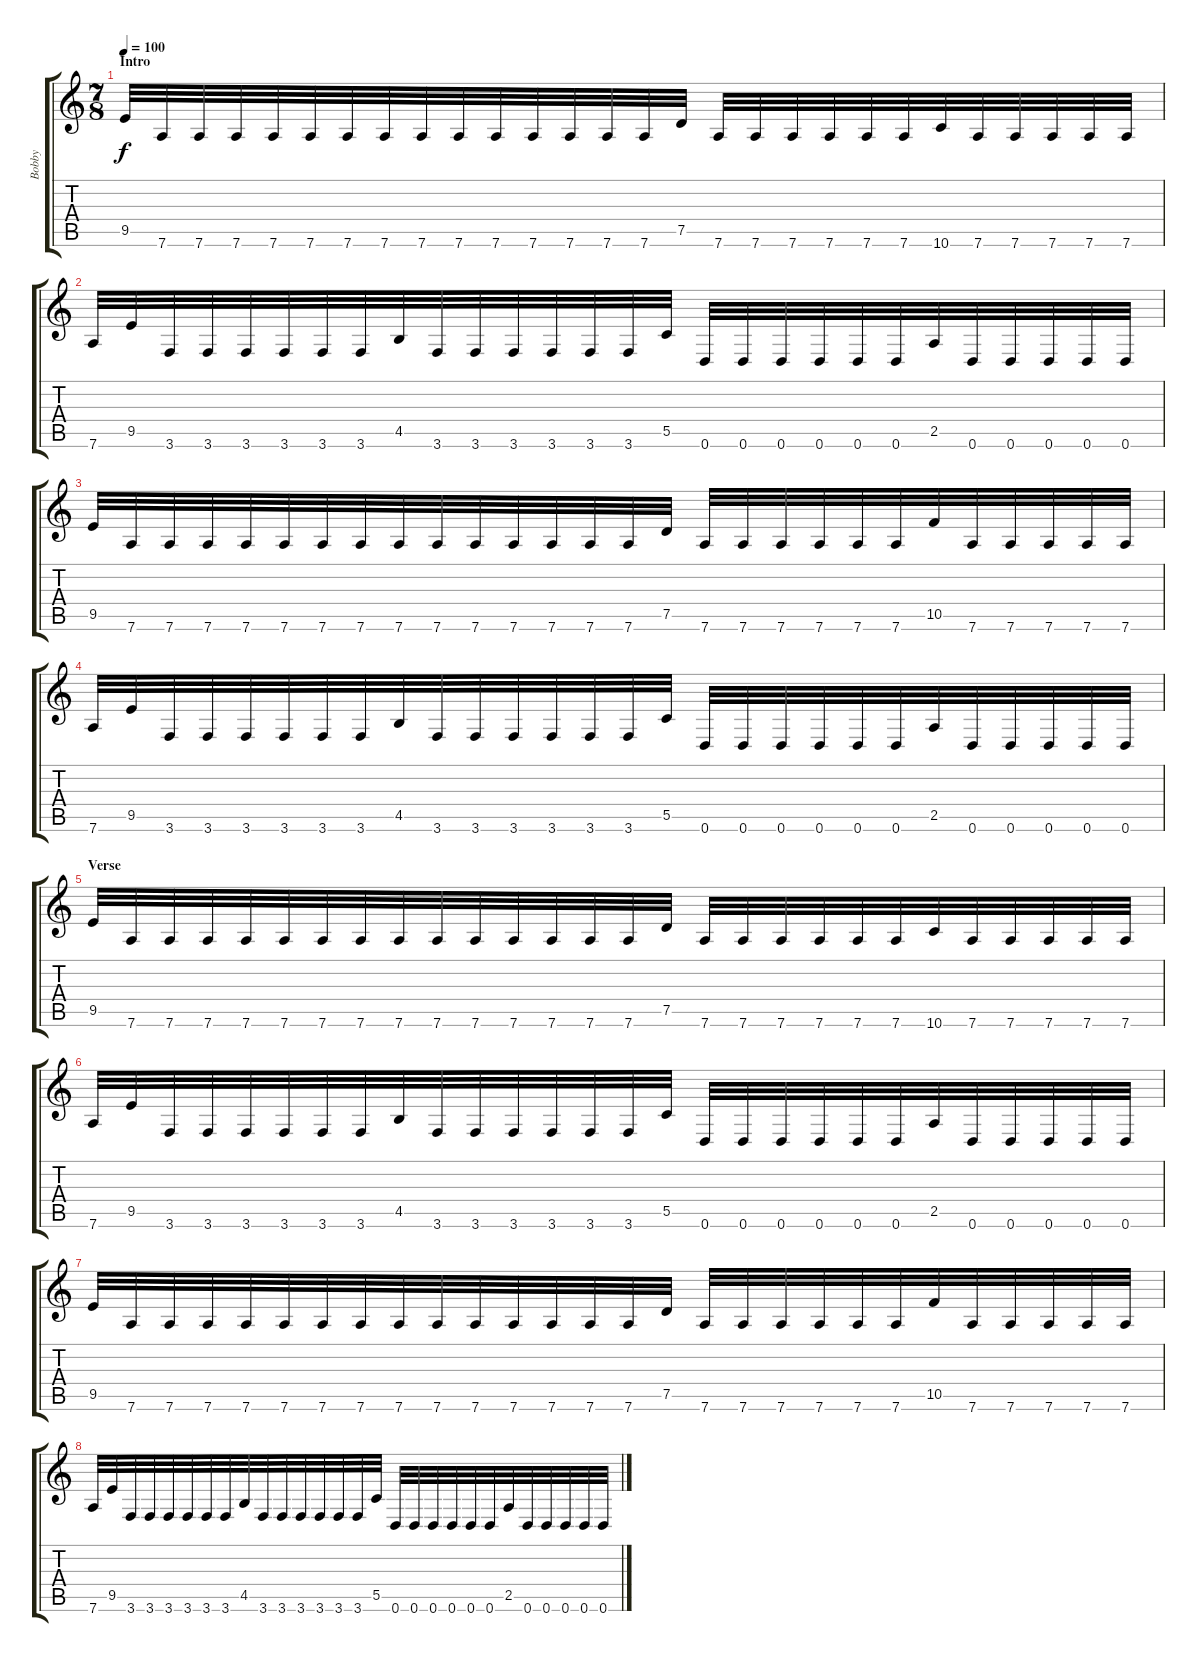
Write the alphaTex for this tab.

\track ("Bobby" "Bobby") {instrument distortionguitar}
\staff {score tabs}
\tuning (D4 A3 F3 C3 G2 D2) {hide}
\ts (7 8)
\section ("" "Intro")
\tempo 100
\clef g2
\ks c
9.5.32{dy f instrument distortionguitar} 7.6.32 7.6.32 7.6.32 7.6.32 7.6.32 7.6.32 7.6.32 7.6.32 7.6.32 7.6.32 7.6.32 7.6.32 7.6.32 7.6.32 7.5.32 7.6.32 7.6.32 7.6.32 7.6.32 7.6.32 7.6.32 10.6.32 7.6.32 7.6.32 7.6.32 7.6.32 7.6.32 |
7.6.32 9.5.32 3.6.32 3.6.32 3.6.32 3.6.32 3.6.32 3.6.32 4.5.32 3.6.32 3.6.32 3.6.32 3.6.32 3.6.32 3.6.32 5.5.32 0.6.32 0.6.32 0.6.32 0.6.32 0.6.32 0.6.32 2.5.32 0.6.32 0.6.32 0.6.32 0.6.32 0.6.32 |
9.5.32 7.6.32 7.6.32 7.6.32 7.6.32 7.6.32 7.6.32 7.6.32 7.6.32 7.6.32 7.6.32 7.6.32 7.6.32 7.6.32 7.6.32 7.5.32 7.6.32 7.6.32 7.6.32 7.6.32 7.6.32 7.6.32 10.5.32 7.6.32 7.6.32 7.6.32 7.6.32 7.6.32 |
7.6.32 9.5.32 3.6.32 3.6.32 3.6.32 3.6.32 3.6.32 3.6.32 4.5.32 3.6.32 3.6.32 3.6.32 3.6.32 3.6.32 3.6.32 5.5.32 0.6.32 0.6.32 0.6.32 0.6.32 0.6.32 0.6.32 2.5.32 0.6.32 0.6.32 0.6.32 0.6.32 0.6.32 |
\section ("" "Verse")
9.5.32 7.6.32 7.6.32 7.6.32 7.6.32 7.6.32 7.6.32 7.6.32 7.6.32 7.6.32 7.6.32 7.6.32 7.6.32 7.6.32 7.6.32 7.5.32 7.6.32 7.6.32 7.6.32 7.6.32 7.6.32 7.6.32 10.6.32 7.6.32 7.6.32 7.6.32 7.6.32 7.6.32 |
7.6.32 9.5.32 3.6.32 3.6.32 3.6.32 3.6.32 3.6.32 3.6.32 4.5.32 3.6.32 3.6.32 3.6.32 3.6.32 3.6.32 3.6.32 5.5.32 0.6.32 0.6.32 0.6.32 0.6.32 0.6.32 0.6.32 2.5.32 0.6.32 0.6.32 0.6.32 0.6.32 0.6.32 |
9.5.32 7.6.32 7.6.32 7.6.32 7.6.32 7.6.32 7.6.32 7.6.32 7.6.32 7.6.32 7.6.32 7.6.32 7.6.32 7.6.32 7.6.32 7.5.32 7.6.32 7.6.32 7.6.32 7.6.32 7.6.32 7.6.32 10.5.32 7.6.32 7.6.32 7.6.32 7.6.32 7.6.32 |
7.6.32 9.5.32 3.6.32 3.6.32 3.6.32 3.6.32 3.6.32 3.6.32 4.5.32 3.6.32 3.6.32 3.6.32 3.6.32 3.6.32 3.6.32 5.5.32 0.6.32 0.6.32 0.6.32 0.6.32 0.6.32 0.6.32 2.5.32 0.6.32 0.6.32 0.6.32 0.6.32 0.6.32
